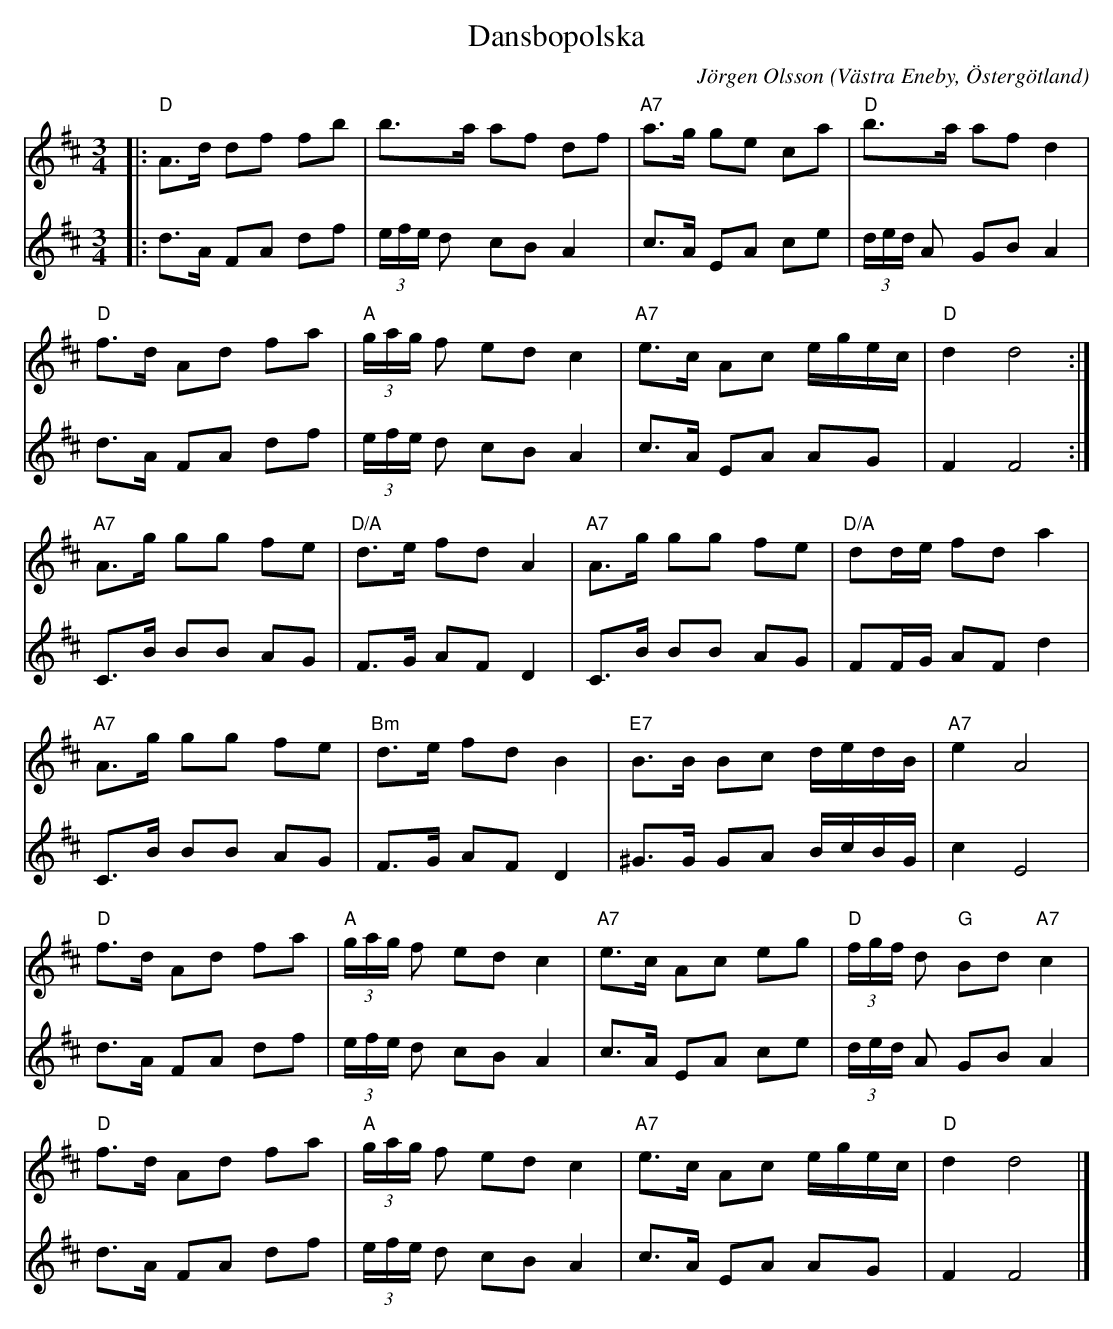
X:1
T:Dansbopolska
C:Jörgen Olsson
O:Västra Eneby, Östergötland
M:3/4
L:1/8
K:D
V:1
|:"D"A>d df fb|b>a af df|"A7"a>g ge ca|"D"b>a af d2|
"D"f>d Ad fa|"A"(3g/a/g/ f ed c2|"A7"e>c Ac e/g/e/c/|"D"d2 d4:|
"A7"A>g gg fe|"D/A"d>e fd A2|"A7"A>g gg fe|"D/A" dd/e/ fd a2|
"A7"A>g gg fe|"Bm"d>e fd B2|"E7"B>B Bc d/e/d/B/|"A7" e2 A4|
"D"f>d Ad fa|"A"(3g/a/g/ f ed c2|"A7"e>c Ac eg|"D"(3f/g/f/ d "G"Bd "A7"c2|
"D"f>d Ad fa|"A"(3g/a/g/ f ed c2|"A7"e>c Ac e/g/e/c/|"D"d2 d4 |]
V:2
|:d>A FA df|(3e/f/e/ d cB A2|c>A EA ce|(3d/e/d/ A GB A2|
d>A FA df|(3e/f/e/ d cB A2|c>A EA AG|F2 F4:|
C>B BB AG|F>G AF D2|C>B BB AG| FF/G/ AF d2|
C>B BB AG|F>G AF D2|^G>G GA B/c/B/G/| c2 E4|
d>A FA df|(3e/f/e/ d cB A2|c>A EA ce|(3d/e/d/ A GB A2|
d>A FA df|(3e/f/e/ d cB A2|c>A EA AG|F2 F4 |]
